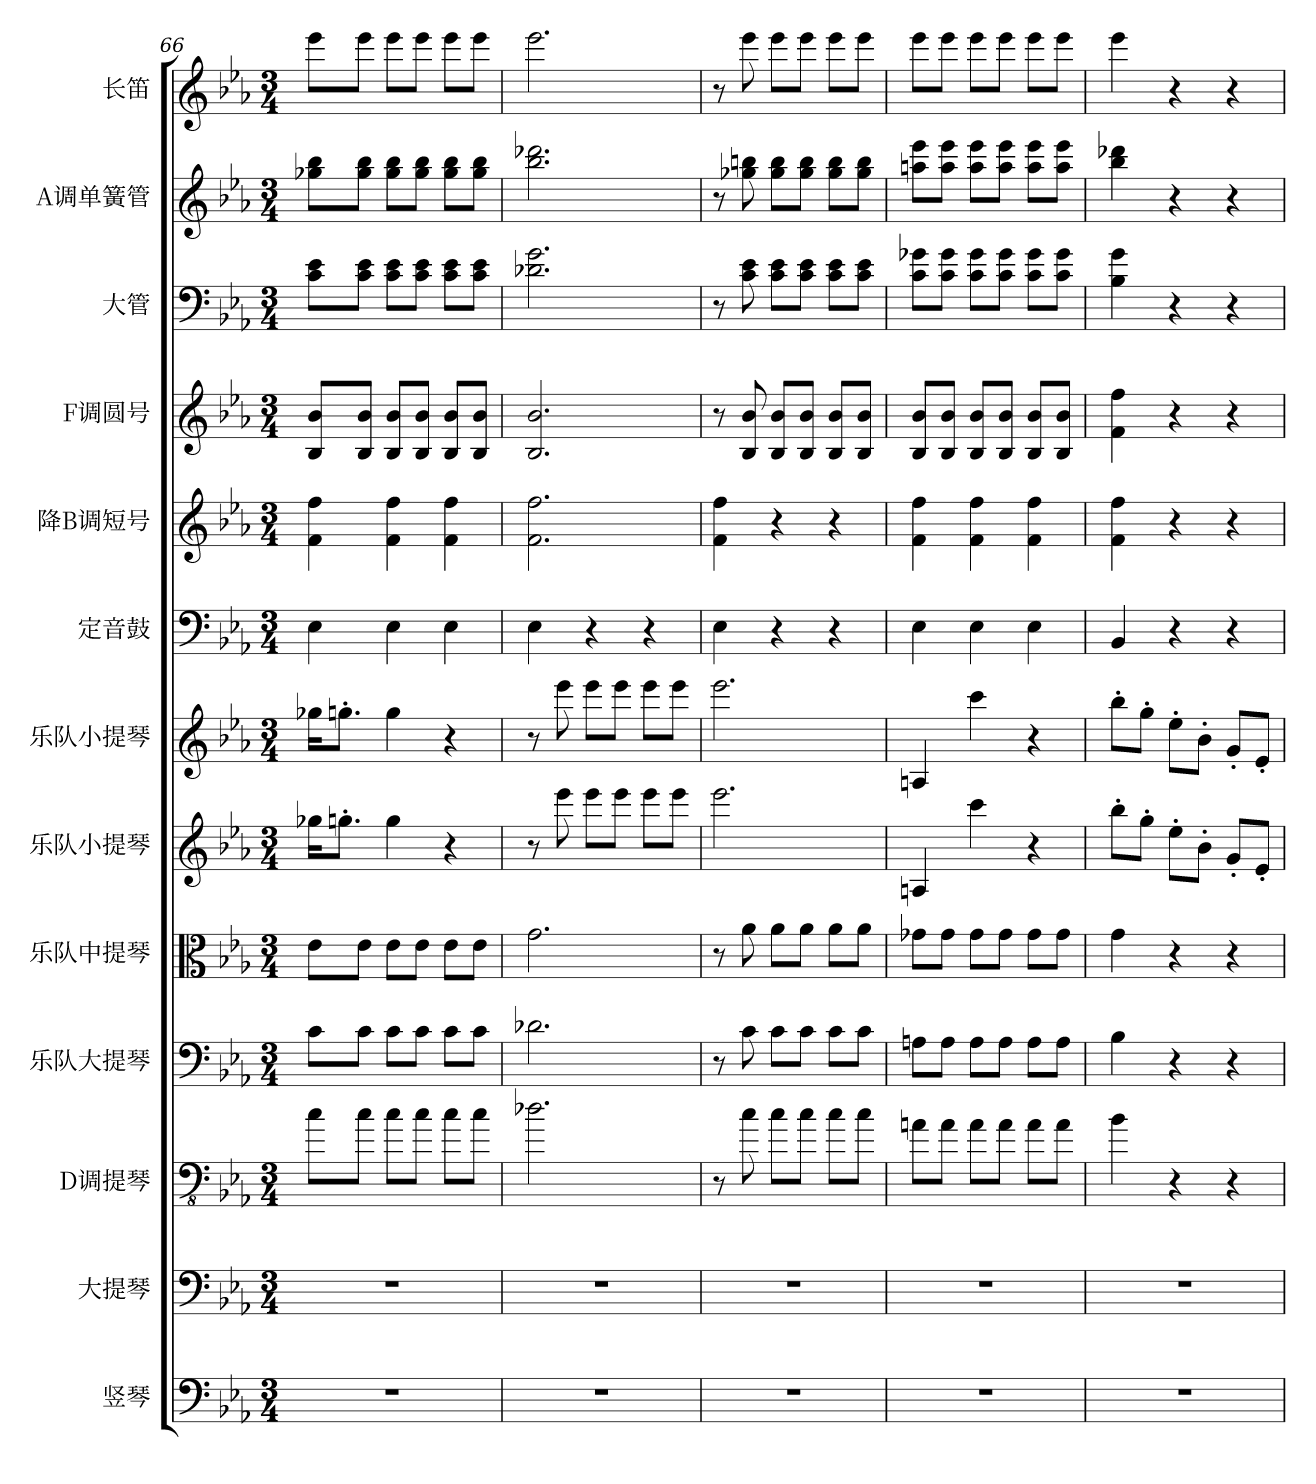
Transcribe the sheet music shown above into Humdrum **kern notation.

**kern	**kern	**kern	**kern	**kern	**kern	**kern	**kern	**kern	**kern	**kern	**kern	**kern
*part13	*part12	*part11	*part10	*part9	*part8	*part7	*part6	*part5	*part4	*part3	*part2	*part1
*staff13	*staff12	*staff11	*staff10	*staff9	*staff8	*staff7	*staff6	*staff5	*staff4	*staff3	*staff2	*staff1
*I"竖琴	*I"大提琴	*I"D调提琴	*I"乐队大提琴	*I"乐队中提琴	*I"乐队小提琴	*I"乐队小提琴	*I"定音鼓	*I"降B调短号	*I"F调圆号	*I"大管	*I"A调单簧管	*I"长笛
*clefF4	*clefF4	*clefFv4	*clefF4	*clefC3	*clefG2	*clefG2	*clefF4	*clefG2	*clefG2	*clefF4	*clefG2	*clefG2
*	*	*ITrd7c12	*	*	*	*	*	*ITrd1c2	*ITrd4c7	*	*ITrd2c3	*
*k[b-e-a-]	*k[b-e-a-]	*k[b-e-a-]	*k[b-e-a-]	*k[b-e-a-]	*k[b-e-a-]	*k[b-e-a-]	*k[b-e-a-]	*k[b-e-a-d-g-]	*k[b-e-a-d-]	*k[b-e-a-]	*k[]	*k[b-e-a-]
*M3/4	*M3/4	*M3/4	*M3/4	*M3/4	*M3/4	*M3/4	*M3/4	*M3/4	*M3/4	*M3/4	*M3/4	*M3/4
=66	=66	=66	=66	=66	=66	=66	=66	=66	=66	=66	=66	=66
2.r	2.r	8C\L	8c\L	8e-\L	16gg-X\KL	16gg-X\KL	4E-\	4e-\ 4ee-\	8E-/ 8e-/L	8c\ 8e-\L	8ee-X\ 8gg\L	8eee-\L
.	.	.	.	.	8.ggn'\J	8.ggn'\J	.	.	.	.	.	.
.	.	8C\J	8c\J	8e-\J	.	.	.	.	8E-/ 8e-/J	8c\ 8e-\J	8ee-\ 8gg\J	8eee-\J
.	.	8C\L	8c\L	8e-\L	4gg\	4gg\	4E-\	4e-\ 4ee-\	8E-/ 8e-/L	8c\ 8e-\L	8ee-\ 8gg\L	8eee-\L
.	.	8C\J	8c\J	8e-\J	.	.	.	.	8E-/ 8e-/J	8c\ 8e-\J	8ee-\ 8gg\J	8eee-\J
.	.	8C\L	8c\L	8e-\L	4r	4r	4E-\	4e-\ 4ee-\	8E-/ 8e-/L	8c\ 8e-\L	8ee-\ 8gg\L	8eee-\L
.	.	8C\J	8c\J	8e-\J	.	.	.	.	8E-/ 8e-/J	8c\ 8e-\J	8ee-\ 8gg\J	8eee-\J
!!LO:PB:g=z
=67	=67	=67	=67	=67	=67	=67	=67	=67	=67	=67	=67	=67
2.r	2.r	2.D-X\	2.d-X\	2.g\	8r	8r	4E-\	2.e-\ 2.ee-\	2.E-/ 2.e-/	2.d-X\ 2.g\	2.gg\ 2.bb-X\	2.eee-\
.	.	.	.	.	8eee-\	8eee-\	.	.	.	.	.	.
.	.	.	.	.	8eee-\L	8eee-\L	4r	.	.	.	.	.
.	.	.	.	.	8eee-\J	8eee-\J	.	.	.	.	.	.
.	.	.	.	.	8eee-\L	8eee-\L	4r	.	.	.	.	.
.	.	.	.	.	8eee-\J	8eee-\J	.	.	.	.	.	.
=68	=68	=68	=68	=68	=68	=68	=68	=68	=68	=68	=68	=68
2.r	2.r	8r	8r	8r	2.eee-\	2.eee-\	4E-\	4e-\ 4ee-\	8r	8r	8r	8r
.	.	8C\	8c\	8a-\	.	.	.	.	8E-/ 8e-/	8c\ 8e-\	8ee-X\ 8gg#X\	8eee-\
.	.	8C\L	8c\L	8a-\L	.	.	4r	4r	8E-/ 8e-/L	8c\ 8e-\L	8ee-\ 8gg#\L	8eee-\L
.	.	8C\J	8c\J	8a-\J	.	.	.	.	8E-/ 8e-/J	8c\ 8e-\J	8ee-\ 8gg#\J	8eee-\J
.	.	8C\L	8c\L	8a-\L	.	.	4r	4r	8E-/ 8e-/L	8c\ 8e-\L	8ee-\ 8gg#\L	8eee-\L
.	.	8C\J	8c\J	8a-\J	.	.	.	.	8E-/ 8e-/J	8c\ 8e-\J	8ee-\ 8gg#\J	8eee-\J
=69	=69	=69	=69	=69	=69	=69	=69	=69	=69	=69	=69	=69
2.r	2.r	8AAn\L	8An\L	8g-X\L	4An/	4An/	4E-\	4e-\ 4ee-\	8E-/ 8e-/L	8c\ 8g-X\L	8ff#X\ 8ccc\L	8eee-\L
.	.	8AA\J	8A\J	8g-\J	.	.	.	.	8E-/ 8e-/J	8c\ 8g-\J	8ff#\ 8ccc\J	8eee-\J
.	.	8AA\L	8A\L	8g-\L	4ccc\	4ccc\	4E-\	4e-\ 4ee-\	8E-/ 8e-/L	8c\ 8g-\L	8ff#\ 8ccc\L	8eee-\L
.	.	8AA\J	8A\J	8g-\J	.	.	.	.	8E-/ 8e-/J	8c\ 8g-\J	8ff#\ 8ccc\J	8eee-\J
.	.	8AA\L	8A\L	8g-\L	4r	4r	4E-\	4e-\ 4ee-\	8E-/ 8e-/L	8c\ 8g-\L	8ff#\ 8ccc\L	8eee-\L
.	.	8AA\J	8A\J	8g-\J	.	.	.	.	8E-/ 8e-/J	8c\ 8g-\J	8ff#\ 8ccc\J	8eee-\J
=70	=70	=70	=70	=70	=70	=70	=70	=70	=70	=70	=70	=70
2.r	2.r	4BB-\	4B-\	4g\	8bb-'\L	8bb-'\L	4BB-/	4e-\ 4ee-\	4B-\ 4b-\	4B-\ 4g\	4gg\ 4bb-X\	4eee-\
.	.	.	.	.	8gg'\J	8gg'\J	.	.	.	.	.	.
.	.	4r	4r	4r	8ee-'\L	8ee-'\L	4r	4r	4r	4r	4r	4r
.	.	.	.	.	8b-'\J	8b-'\J	.	.	.	.	.	.
.	.	4r	4r	4r	8g'/L	8g'/L	4r	4r	4r	4r	4r	4r
.	.	.	.	.	8e-'/J	8e-'/J	.	.	.	.	.	.
=	=	=	=	=	=	=	=	=	=	=	=	=
*-	*-	*-	*-	*-	*-	*-	*-	*-	*-	*-	*-	*-
